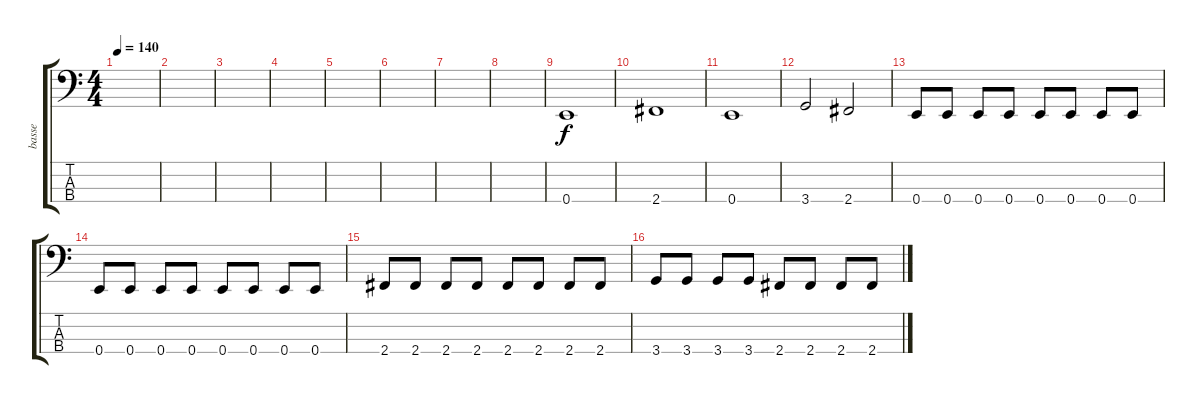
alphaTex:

\track ("basse" "basse") {instrument electricbassfinger}
\staff {score tabs}
\tuning (G2 D2 A1 E1) {hide}
\ts (4 4)
\tempo 140
\clef f4
\ks c
|
|
|
|
|
|
|
|
0.4.1 |
2.4.1 |
0.4.1 |
3.4.2 2.4.2 |
0.4.8 0.4.8 0.4.8 0.4.8 0.4.8 0.4.8 0.4.8 0.4.8 |
0.4.8 0.4.8 0.4.8 0.4.8 0.4.8 0.4.8 0.4.8 0.4.8 |
2.4.8 2.4.8 2.4.8 2.4.8 2.4.8 2.4.8 2.4.8 2.4.8 |
3.4.8 3.4.8 3.4.8 3.4.8 2.4.8 2.4.8 2.4.8 2.4.8
